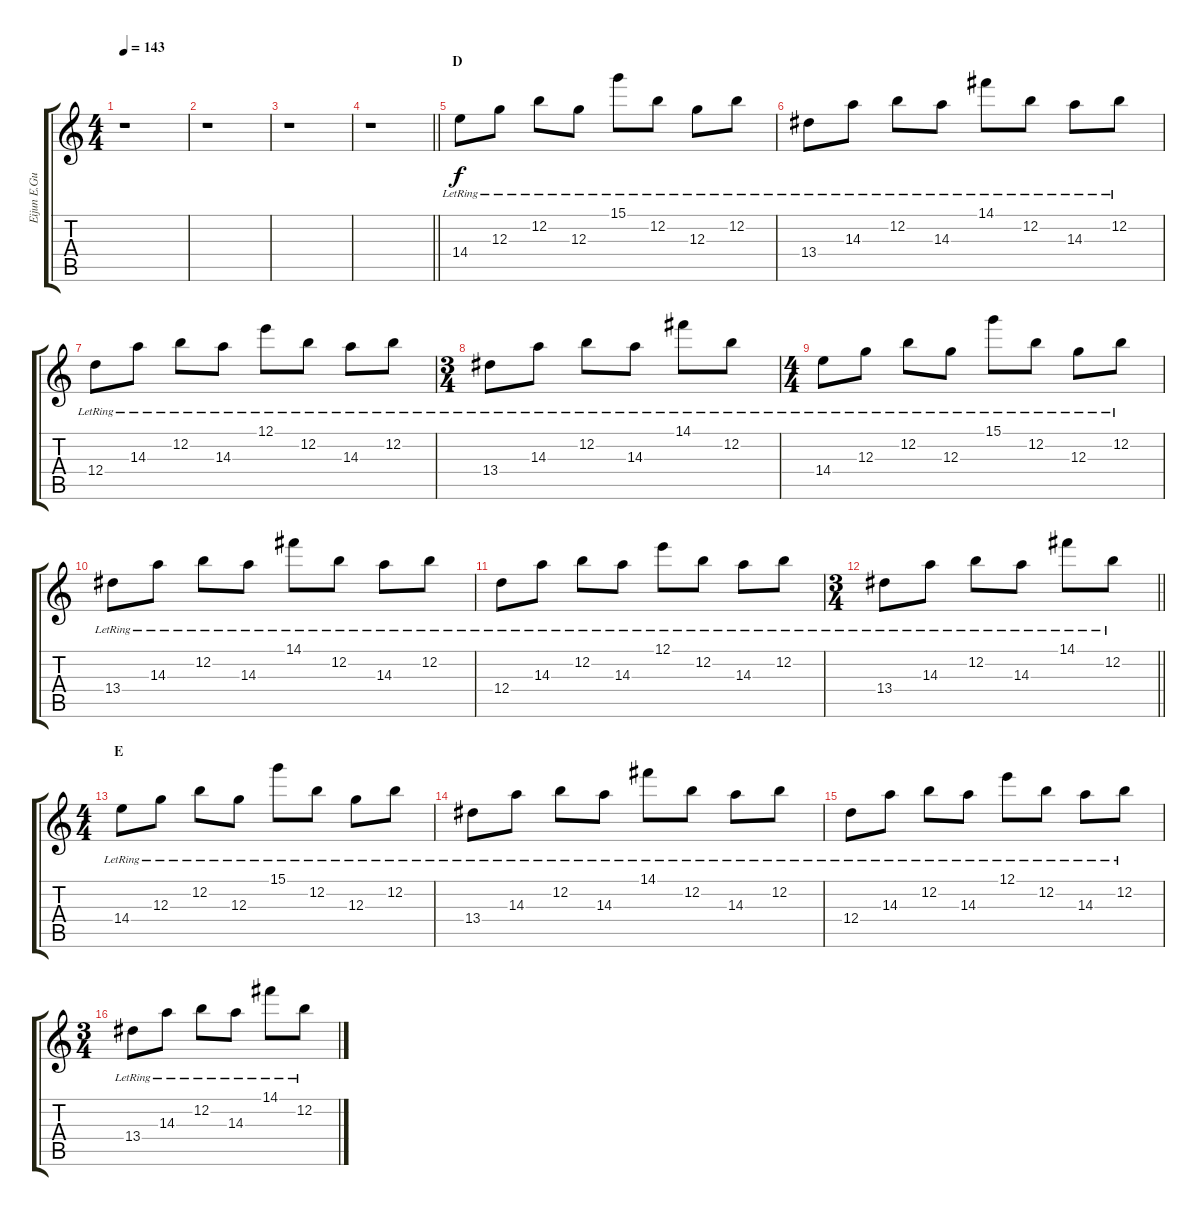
\track ("Eijun E.Guitar I" "Eijun E.Gu") {instrument electricguitarclean}
\staff {score tabs}
\tuning (E4 B3 G3 D3 A2 E2) {hide}
\ts (4 4)
\tempo 143
\clef g2
\ks c
r.1{dy f} |
r.1 |
r.1 |
\barLineRight lightlight
r.1 |
\section ("" "D")
14.4{lr}.8 12.3{lr}.8 12.2{lr}.8 12.3{lr}.8 15.1{lr}.8 12.2{lr}.8 12.3{lr}.8 12.2{lr}.8 |
13.4{lr}.8 14.3{lr}.8 12.2{lr}.8 14.3{lr}.8 14.1{lr}.8 12.2{lr}.8 14.3{lr}.8 12.2{lr}.8 |
12.4{lr}.8 14.3{lr}.8 12.2{lr}.8 14.3{lr}.8 12.1{lr}.8 12.2{lr}.8 14.3{lr}.8 12.2{lr}.8 |
\ts (3 4)
13.4{lr}.8 14.3{lr}.8 12.2{lr}.8 14.3{lr}.8 14.1{lr}.8 12.2{lr}.8 |
\ts (4 4)
14.4{lr}.8 12.3{lr}.8 12.2{lr}.8 12.3{lr}.8 15.1{lr}.8 12.2{lr}.8 12.3{lr}.8 12.2{lr}.8 |
13.4{lr}.8 14.3{lr}.8 12.2{lr}.8 14.3{lr}.8 14.1{lr}.8 12.2{lr}.8 14.3{lr}.8 12.2{lr}.8 |
12.4{lr}.8 14.3{lr}.8 12.2{lr}.8 14.3{lr}.8 12.1{lr}.8 12.2{lr}.8 14.3{lr}.8 12.2{lr}.8 |
\ts (3 4)
\barLineRight lightlight
13.4{lr}.8 14.3{lr}.8 12.2{lr}.8 14.3{lr}.8 14.1{lr}.8 12.2{lr}.8 |
\ts (4 4)
\section ("" "E")
14.4{lr}.8 12.3{lr}.8 12.2{lr}.8 12.3{lr}.8 15.1{lr}.8 12.2{lr}.8 12.3{lr}.8 12.2{lr}.8 |
13.4{lr}.8 14.3{lr}.8 12.2{lr}.8 14.3{lr}.8 14.1{lr}.8 12.2{lr}.8 14.3{lr}.8 12.2{lr}.8 |
12.4{lr}.8 14.3{lr}.8 12.2{lr}.8 14.3{lr}.8 12.1{lr}.8 12.2{lr}.8 14.3{lr}.8 12.2{lr}.8 |
\ts (3 4)
13.4{lr}.8 14.3{lr}.8 12.2{lr}.8 14.3{lr}.8 14.1{lr}.8 12.2{lr}.8
